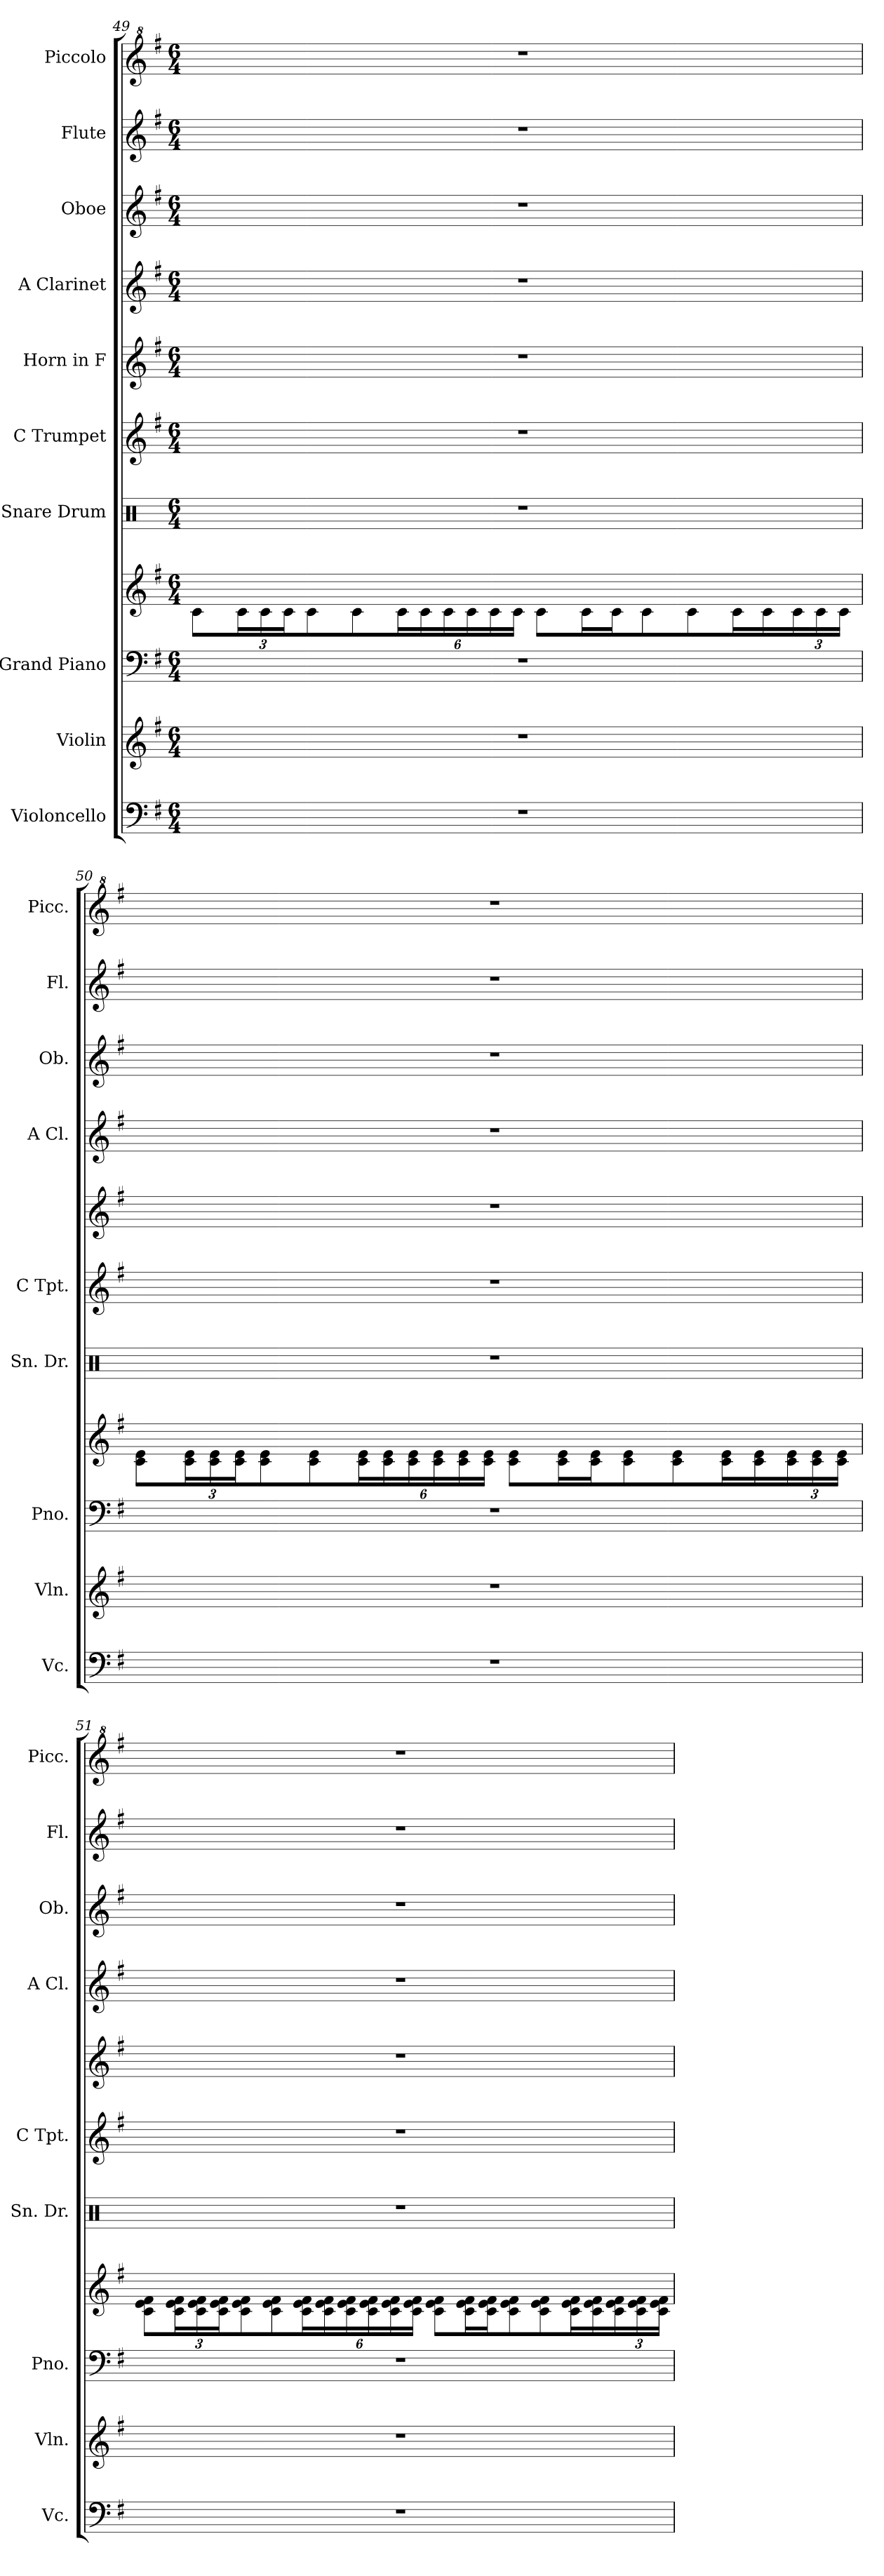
**kern	**kern	**kern	**kern	**kern	**kern	**kern	**kern	**kern	**kern	**kern
*part10	*part9	*part8	*part8	*part7	*part6	*part5	*part4	*part3	*part2	*part1
*staff11	*staff10	*staff9	*staff8	*staff7	*staff6	*staff5	*staff4	*staff3	*staff2	*staff1
*I"Violoncello	*I"Violin	*I"Grand Piano	*	*I"Snare Drum	*I"C Trumpet	*I"Horn in F	*I"A Clarinet	*I"Oboe	*I"Flute	*I"Piccolo
*I'Vc.	*I'Vln.	*I'Pno.	*	*I'Sn. Dr.	*I'C Tpt.	*	*I'A Cl.	*I'Ob.	*I'Fl.	*I'Picc.
!!LO:LB:g=z
*clefF4	*clefG2	*clefF4	*clefG2	*clefX	*clefG2	*clefG2	*clefG2	*clefG2	*clefG2	*clefG^2
*	*	*	*	*	*	*ITrd4c7	*ITrd2c3	*	*	*
*k[f#]	*k[f#]	*k[f#]	*k[f#]	*k[]	*k[f#]	*k[]	*k[f#c#g#d#]	*k[f#]	*k[f#]	*k[f#]
*M6/4	*M6/4	*M6/4	*M6/4	*M6/4	*M6/4	*M6/4	*M6/4	*M6/4	*M6/4	*M6/4
=49	=49	=49	=49	=49	=49	=49	=49	=49	=49	=49
1.r	1.r	1.r	8c\L	1.r	1.r	1.r	1.r	1.r	1.r	1.r
*	*	*	*Xbrackettup	*	*	*	*	*	*	*
.	.	.	24c\L	.	.	.	.	.	.	.
.	.	.	24c\	.	.	.	.	.	.	.
.	.	.	24c\J	.	.	.	.	.	.	.
.	.	.	8c\	.	.	.	.	.	.	.
.	.	.	8c\	.	.	.	.	.	.	.
.	.	.	24c\L	.	.	.	.	.	.	.
.	.	.	24c\	.	.	.	.	.	.	.
.	.	.	24c\	.	.	.	.	.	.	.
.	.	.	24c\	.	.	.	.	.	.	.
.	.	.	24c\	.	.	.	.	.	.	.
.	.	.	24c\JJ	.	.	.	.	.	.	.
.	.	.	8c\L	.	.	.	.	.	.	.
.	.	.	16c\L	.	.	.	.	.	.	.
.	.	.	16c\J	.	.	.	.	.	.	.
.	.	.	8c\	.	.	.	.	.	.	.
.	.	.	8c\	.	.	.	.	.	.	.
.	.	.	16c\L	.	.	.	.	.	.	.
.	.	.	16c\	.	.	.	.	.	.	.
.	.	.	24c\	.	.	.	.	.	.	.
.	.	.	24c\	.	.	.	.	.	.	.
.	.	.	24c\JJ	.	.	.	.	.	.	.
!!LO:LB:g=z
=50	=50	=50	=50	=50	=50	=50	=50	=50	=50	=50
1.r	1.r	1.r	8c\ 8e\L	1.r	1.r	1.r	1.r	1.r	1.r	1.r
.	.	.	24c\ 24e\L	.	.	.	.	.	.	.
.	.	.	24c\ 24e\	.	.	.	.	.	.	.
.	.	.	24c\ 24e\J	.	.	.	.	.	.	.
.	.	.	8c\ 8e\	.	.	.	.	.	.	.
.	.	.	8c\ 8e\	.	.	.	.	.	.	.
.	.	.	24c\ 24e\L	.	.	.	.	.	.	.
.	.	.	24c\ 24e\	.	.	.	.	.	.	.
.	.	.	24c\ 24e\	.	.	.	.	.	.	.
.	.	.	24c\ 24e\	.	.	.	.	.	.	.
.	.	.	24c\ 24e\	.	.	.	.	.	.	.
.	.	.	24c\ 24e\JJ	.	.	.	.	.	.	.
.	.	.	8c\ 8e\L	.	.	.	.	.	.	.
.	.	.	16c\ 16e\L	.	.	.	.	.	.	.
.	.	.	16c\ 16e\J	.	.	.	.	.	.	.
.	.	.	8c\ 8e\	.	.	.	.	.	.	.
.	.	.	8c\ 8e\	.	.	.	.	.	.	.
.	.	.	16c\ 16e\L	.	.	.	.	.	.	.
.	.	.	16c\ 16e\	.	.	.	.	.	.	.
.	.	.	24c\ 24e\	.	.	.	.	.	.	.
.	.	.	24c\ 24e\	.	.	.	.	.	.	.
.	.	.	24c\ 24e\JJ	.	.	.	.	.	.	.
!!LO:LB:g=z
=51	=51	=51	=51	=51	=51	=51	=51	=51	=51	=51
1.r	1.r	1.r	8c\ 8e\ 8f#\L	1.r	1.r	1.r	1.r	1.r	1.r	1.r
.	.	.	24c\ 24e\ 24f#\L	.	.	.	.	.	.	.
.	.	.	24c\ 24e\ 24f#\	.	.	.	.	.	.	.
.	.	.	24c\ 24e\ 24f#\J	.	.	.	.	.	.	.
.	.	.	8c\ 8e\ 8f#\	.	.	.	.	.	.	.
.	.	.	8c\ 8e\ 8f#\	.	.	.	.	.	.	.
.	.	.	24c\ 24e\ 24f#\L	.	.	.	.	.	.	.
.	.	.	24c\ 24e\ 24f#\	.	.	.	.	.	.	.
.	.	.	24c\ 24e\ 24f#\	.	.	.	.	.	.	.
.	.	.	24c\ 24e\ 24f#\	.	.	.	.	.	.	.
.	.	.	24c\ 24e\ 24f#\	.	.	.	.	.	.	.
.	.	.	24c\ 24e\ 24f#\JJ	.	.	.	.	.	.	.
.	.	.	8c\ 8e\ 8f#\L	.	.	.	.	.	.	.
.	.	.	16c\ 16e\ 16f#\L	.	.	.	.	.	.	.
.	.	.	16c\ 16e\ 16f#\J	.	.	.	.	.	.	.
.	.	.	8c\ 8e\ 8f#\	.	.	.	.	.	.	.
.	.	.	8c\ 8e\ 8f#\	.	.	.	.	.	.	.
.	.	.	16c\ 16e\ 16f#\L	.	.	.	.	.	.	.
.	.	.	16c\ 16e\ 16f#\	.	.	.	.	.	.	.
.	.	.	24c\ 24e\ 24f#\	.	.	.	.	.	.	.
.	.	.	24c\ 24e\ 24f#\	.	.	.	.	.	.	.
.	.	.	24c\ 24e\ 24f#\JJ	.	.	.	.	.	.	.
=	=	=	=	=	=	=	=	=	=	=
*-	*-	*-	*-	*-	*-	*-	*-	*-	*-	*-
